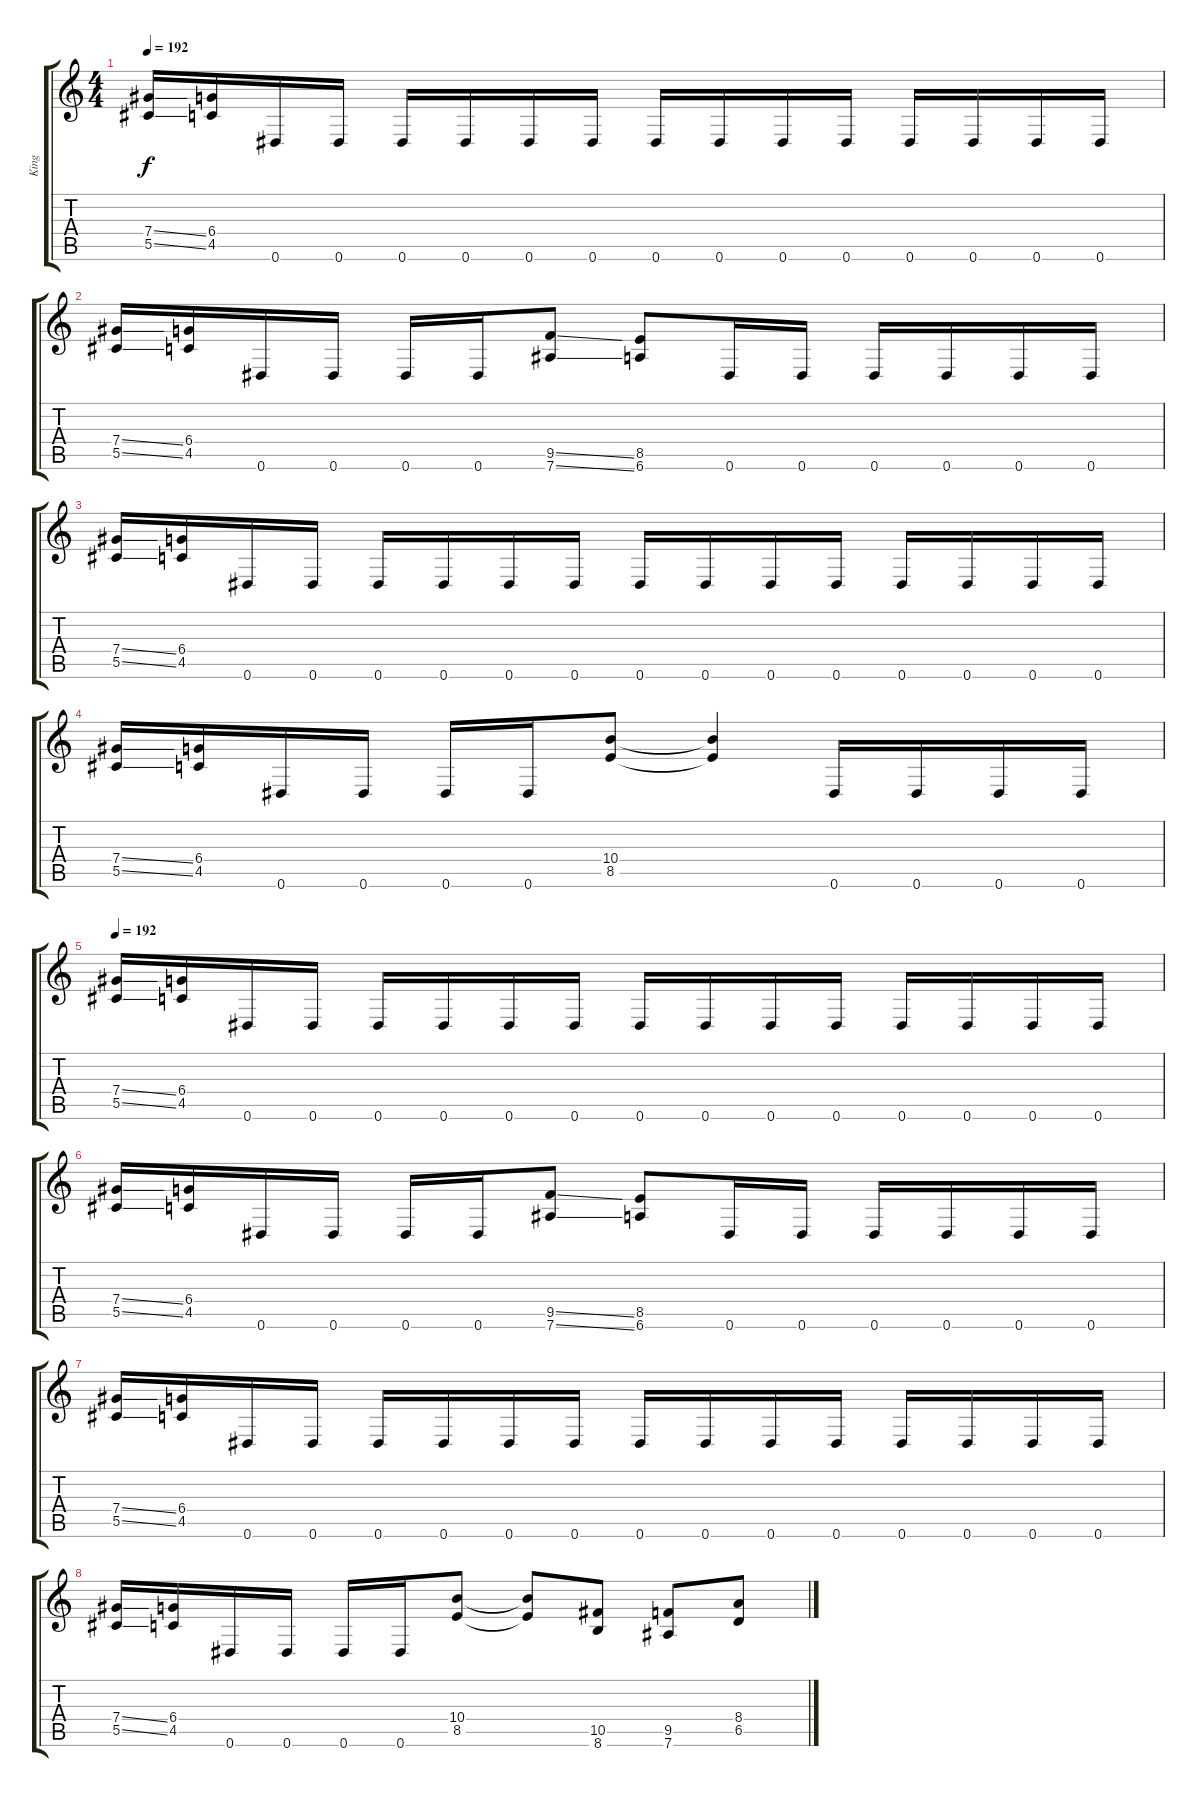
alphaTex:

\track ("King" "King") {instrument distortionguitar}
\staff {score tabs}
\tuning (Eb4 Bb3 Gb3 Db3 Ab2 Eb2) {hide}
\ts (4 4)
\tempo 192
\clef g2
\ks c
(7.4{ss} 5.5{ss}).16{dy f} (6.4 4.5).16 0.6.16 0.6.16 0.6.16 0.6.16 0.6.16 0.6.16 0.6.16 0.6.16 0.6.16 0.6.16 0.6.16 0.6.16 0.6.16 0.6.16 |
(7.4{ss} 5.5{ss}).16 (6.4 4.5).16 0.6.16 0.6.16 0.6.16 0.6.16 (9.5{ss} 7.6{ss}).8 (8.5 6.6).8 0.6.16 0.6.16 0.6.16 0.6.16 0.6.16 0.6.16 |
(7.4{ss} 5.5{ss}).16 (6.4 4.5).16 0.6.16 0.6.16 0.6.16 0.6.16 0.6.16 0.6.16 0.6.16 0.6.16 0.6.16 0.6.16 0.6.16 0.6.16 0.6.16 0.6.16 |
(7.4{ss} 5.5{ss}).16 (6.4 4.5).16 0.6.16 0.6.16 0.6.16 0.6.16 (10.4 8.5).8 (10.4{t} 8.5{t}).4 0.6.16 0.6.16 0.6.16 0.6.16 |
\tempo 192
(7.4{ss} 5.5{ss}).16 (6.4 4.5).16 0.6.16 0.6.16 0.6.16 0.6.16 0.6.16 0.6.16 0.6.16 0.6.16 0.6.16 0.6.16 0.6.16 0.6.16 0.6.16 0.6.16 |
(7.4{ss} 5.5{ss}).16 (6.4 4.5).16 0.6.16 0.6.16 0.6.16 0.6.16 (9.5{ss} 7.6{ss}).8 (8.5 6.6).8 0.6.16 0.6.16 0.6.16 0.6.16 0.6.16 0.6.16 |
(7.4{ss} 5.5{ss}).16 (6.4 4.5).16 0.6.16 0.6.16 0.6.16 0.6.16 0.6.16 0.6.16 0.6.16 0.6.16 0.6.16 0.6.16 0.6.16 0.6.16 0.6.16 0.6.16 |
(7.4{ss} 5.5{ss}).16 (6.4 4.5).16 0.6.16 0.6.16 0.6.16 0.6.16 (10.4 8.5).8 (10.4{t} 8.5{t}).8 (10.5 8.6).8 (9.5 7.6).8 (8.4 6.5).8
